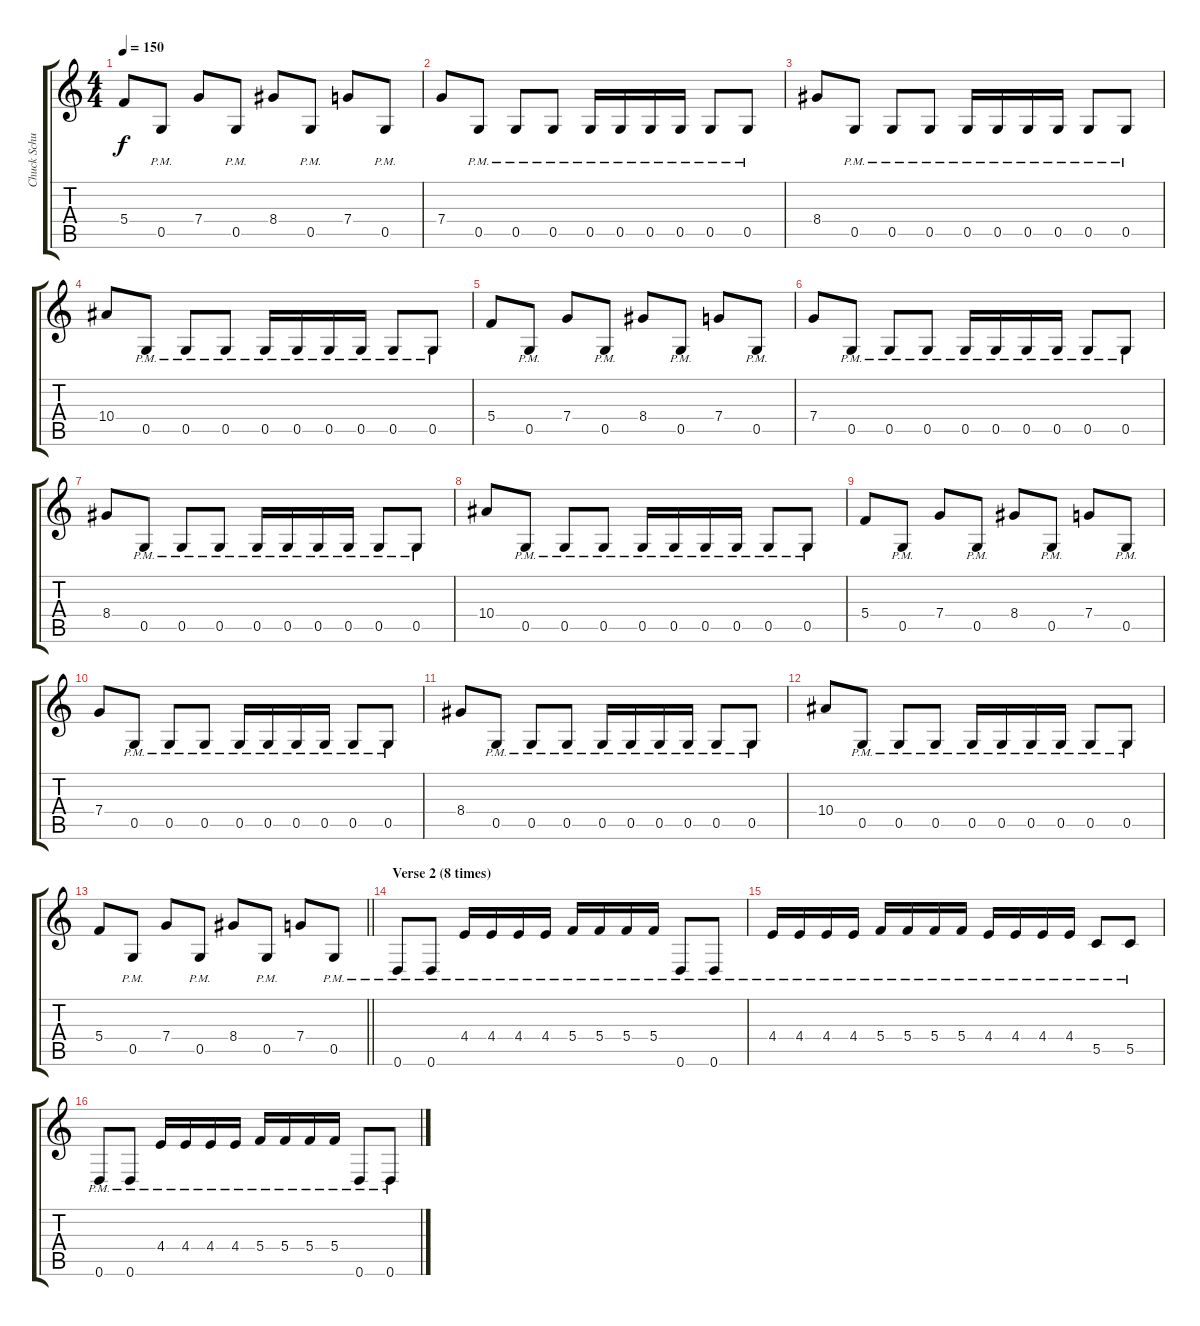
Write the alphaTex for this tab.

\track ("Chuck Schuldiner Rhytmn" "Chuck Schu") {instrument distortionguitar}
\staff {score tabs}
\tuning (D4 A3 F3 C3 G2 D2) {hide}
\ts (4 4)
\tempo 150
\clef g2
\ks c
5.4.8{dy f} 0.5{pm}.8 7.4.8 0.5{pm}.8 8.4.8 0.5{pm}.8 7.4.8 0.5{pm}.8 |
7.4.8 0.5{pm}.8 0.5{pm}.8 0.5{pm}.8 0.5{pm}.16 0.5{pm}.16 0.5{pm}.16 0.5{pm}.16 0.5{pm}.8 0.5{pm}.8 |
8.4.8 0.5{pm}.8 0.5{pm}.8 0.5{pm}.8 0.5{pm}.16 0.5{pm}.16 0.5{pm}.16 0.5{pm}.16 0.5{pm}.8 0.5{pm}.8 |
10.4.8 0.5{pm}.8 0.5{pm}.8 0.5{pm}.8 0.5{pm}.16 0.5{pm}.16 0.5{pm}.16 0.5{pm}.16 0.5{pm}.8 0.5{pm}.8 |
5.4.8 0.5{pm}.8 7.4.8 0.5{pm}.8 8.4.8 0.5{pm}.8 7.4.8 0.5{pm}.8 |
7.4.8 0.5{pm}.8 0.5{pm}.8 0.5{pm}.8 0.5{pm}.16 0.5{pm}.16 0.5{pm}.16 0.5{pm}.16 0.5{pm}.8 0.5{pm}.8 |
8.4.8 0.5{pm}.8 0.5{pm}.8 0.5{pm}.8 0.5{pm}.16 0.5{pm}.16 0.5{pm}.16 0.5{pm}.16 0.5{pm}.8 0.5{pm}.8 |
10.4.8 0.5{pm}.8 0.5{pm}.8 0.5{pm}.8 0.5{pm}.16 0.5{pm}.16 0.5{pm}.16 0.5{pm}.16 0.5{pm}.8 0.5{pm}.8 |
5.4.8 0.5{pm}.8 7.4.8 0.5{pm}.8 8.4.8 0.5{pm}.8 7.4.8 0.5{pm}.8 |
7.4.8 0.5{pm}.8 0.5{pm}.8 0.5{pm}.8 0.5{pm}.16 0.5{pm}.16 0.5{pm}.16 0.5{pm}.16 0.5{pm}.8 0.5{pm}.8 |
8.4.8 0.5{pm}.8 0.5{pm}.8 0.5{pm}.8 0.5{pm}.16 0.5{pm}.16 0.5{pm}.16 0.5{pm}.16 0.5{pm}.8 0.5{pm}.8 |
10.4.8 0.5{pm}.8 0.5{pm}.8 0.5{pm}.8 0.5{pm}.16 0.5{pm}.16 0.5{pm}.16 0.5{pm}.16 0.5{pm}.8 0.5{pm}.8 |
\barLineRight lightlight
5.4.8 0.5{pm}.8 7.4.8 0.5{pm}.8 8.4.8 0.5{pm}.8 7.4.8 0.5{pm}.8 |
\section ("" "Verse 2 (8 times)")
0.6{pm}.8 0.6{pm}.8 4.4{pm}.16 4.4{pm}.16 4.4{pm}.16 4.4{pm}.16 5.4{pm}.16 5.4{pm}.16 5.4{pm}.16 5.4{pm}.16 0.6{pm}.8 0.6{pm}.8 |
4.4{pm}.16 4.4{pm}.16 4.4{pm}.16 4.4{pm}.16 5.4{pm}.16 5.4{pm}.16 5.4{pm}.16 5.4{pm}.16 4.4{pm}.16 4.4{pm}.16 4.4{pm}.16 4.4{pm}.16 5.5{pm}.8 5.5{pm}.8 |
0.6{pm}.8 0.6{pm}.8 4.4{pm}.16 4.4{pm}.16 4.4{pm}.16 4.4{pm}.16 5.4{pm}.16 5.4{pm}.16 5.4{pm}.16 5.4{pm}.16 0.6{pm}.8 0.6{pm}.8
